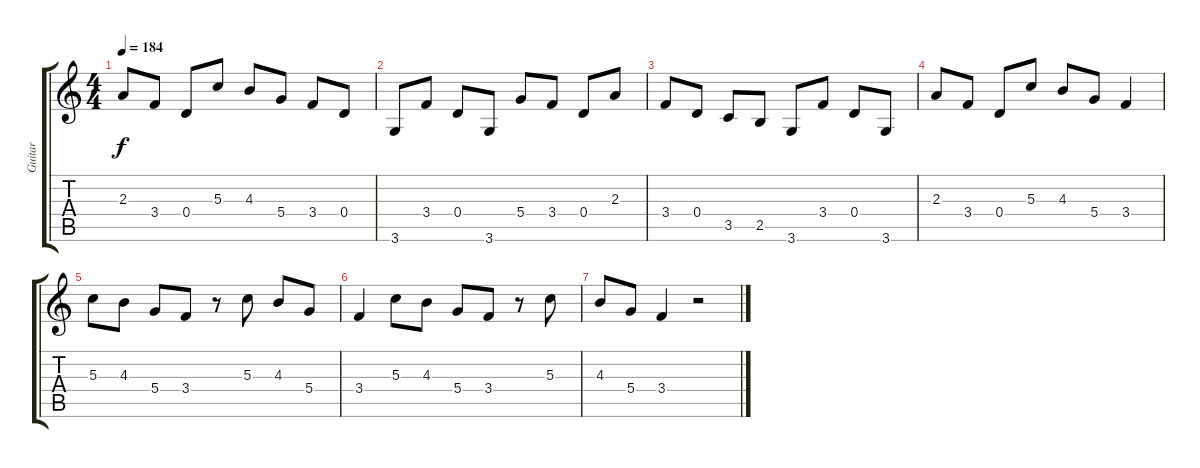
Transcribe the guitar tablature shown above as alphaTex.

\track ("Guitar" "Guitar") {instrument distortionguitar}
\staff {score tabs}
\tuning (E4 B3 G3 D3 A2 E2) {hide}
\ts (4 4)
\tempo 184
\clef g2
\ks c
2.3.8{dy f} 3.4.8 0.4.8 5.3.8 4.3.8 5.4.8 3.4.8 0.4.8 |
3.6.8 3.4.8 0.4.8 3.6.8 5.4.8 3.4.8 0.4.8 2.3.8 |
3.4.8 0.4.8 3.5.8 2.5.8 3.6.8 3.4.8 0.4.8 3.6.8 |
2.3.8 3.4.8 0.4.8 5.3.8 4.3.8 5.4.8 3.4.4 |
5.3.8 4.3.8 5.4.8 3.4.8 r.8 5.3.8 4.3.8 5.4.8 |
3.4.4 5.3.8 4.3.8 5.4.8 3.4.8 r.8 5.3.8 |
4.3.8 5.4.8 3.4.4 r.2
